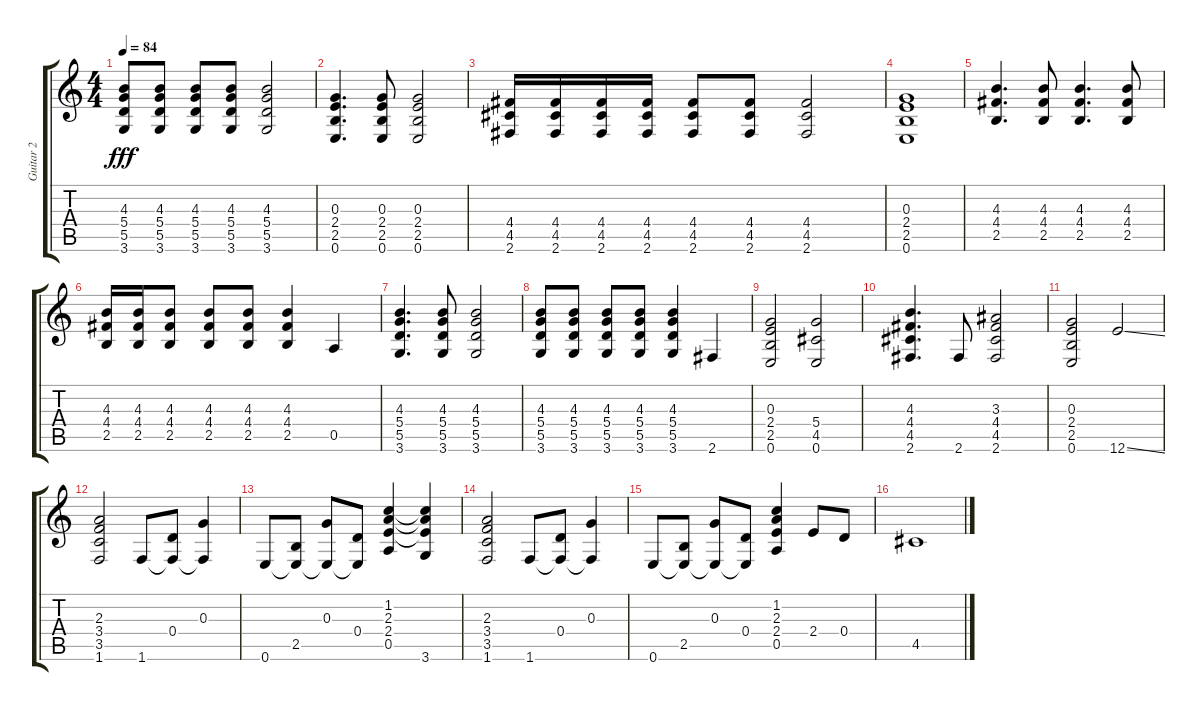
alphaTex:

\track ("Guitar 2" "Guitar 2") {instrument distortionguitar}
\staff {score tabs}
\tuning (E4 B3 G3 D3 A2 E2) {hide}
\ts (4 4)
\tempo 84
\clef g2
\ks c
(4.3 5.4 5.5 3.6).8{dy fff} (4.3 5.4 5.5 3.6).8 (4.3 5.4 5.5 3.6).8 (4.3 5.4 5.5 3.6).8 (4.3 5.4 5.5 3.6).2 |
(0.3 2.4 2.5 0.6).4{d} (0.3 2.4 2.5 0.6).8 (0.3 2.4 2.5 0.6).2 |
(4.4 4.5 2.6).16 (4.4 4.5 2.6).16 (4.4 4.5 2.6).16 (4.4 4.5 2.6).16 (4.4 4.5 2.6).8 (4.4 4.5 2.6).8 (4.4 4.5 2.6).2 |
(0.3 2.4 2.5 0.6).1 |
(4.3 4.4 2.5).4{d} (4.3 4.4 2.5).8 (4.3 4.4 2.5).4{d} (4.3 4.4 2.5).8 |
(4.3 4.4 2.5).16 (4.3 4.4 2.5).16 (4.3 4.4 2.5).8 (4.3 4.4 2.5).8 (4.3 4.4 2.5).8 (4.3 4.4 2.5).4 0.5.4 |
(4.3 5.4 5.5 3.6).4{d} (4.3 5.4 5.5 3.6).8 (4.3 5.4 5.5 3.6).2 |
(4.3 5.4 5.5 3.6).8 (4.3 5.4 5.5 3.6).8 (4.3 5.4 5.5 3.6).8 (4.3 5.4 5.5 3.6).8 (4.3 5.4 5.5 3.6).4 2.6.4 |
(0.3 2.4 2.5 0.6).2 (5.4 4.5 0.6).2 |
(4.3 4.4 4.5 2.6).4{d} 2.6.8 (3.3 4.4 4.5 2.6).2 |
(0.3 2.4 2.5 0.6).2 12.6{ss}.2 |
(2.3 3.4 3.5 1.6).2 1.6.8 (0.4 1.6{t}).8 (0.3 1.6{t}).4 |
0.6.8 (2.5 0.6{t}).8 (0.3 0.6{t}).8 (0.4 0.6{t}).8 (1.2 2.3 2.4 0.5).4 (1.2{t} 2.3{t} 2.4{t} 3.6).4 |
(2.3 3.4 3.5 1.6).2 1.6.8 (0.4 1.6{t}).8 (0.3 1.6{t}).4 |
0.6.8 (2.5 0.6{t}).8 (0.3 0.6{t}).8 (0.4 0.6{t}).8 (1.2 2.3 2.4 0.5).4 2.4.8 0.4.8 |
4.5.1
